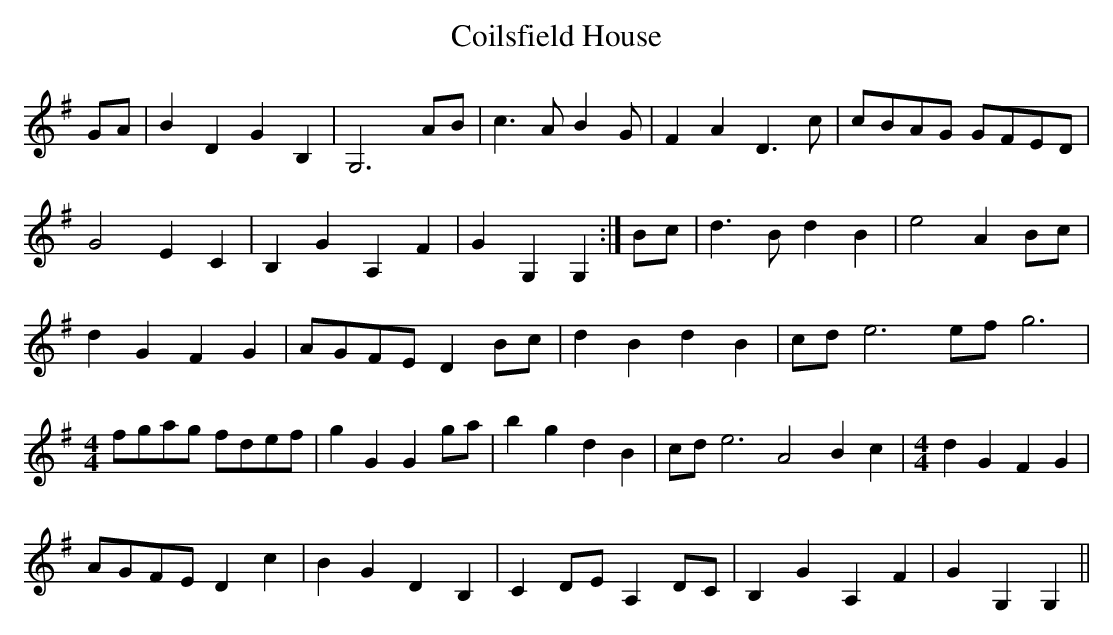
X:1
T: Coilsfield House
E:16
K:G
GA| B2 D2 G2 B,2| G,6 AB| c3 A B2 G | F2 A2 D3 c| cBAG GFED|
G4 E2 C2| B,2 G2 A,2 F2 | G2 G,2 G,2:| Bc| d3 B d2 B2| e4 A2 Bc|
d2 G2 F2 G2| AGFE D2 Bc| d2 B2 d2 B2|\
M:4/4l
cd e6 ef g6|
M:4/4
 fgag fdef|\
g2 G2 G2 ga| b2 g2 d2 B2|\
M:4/4l
 cd e6 A4 B2c2|\
M:4/4
 d2 G2 F2 G2|
AGFE D2 c2| B2 G2 D2 B,2| C2 DE A,2 DC| B,2 G2 A,2 F2| G2 G,2 G,2||
